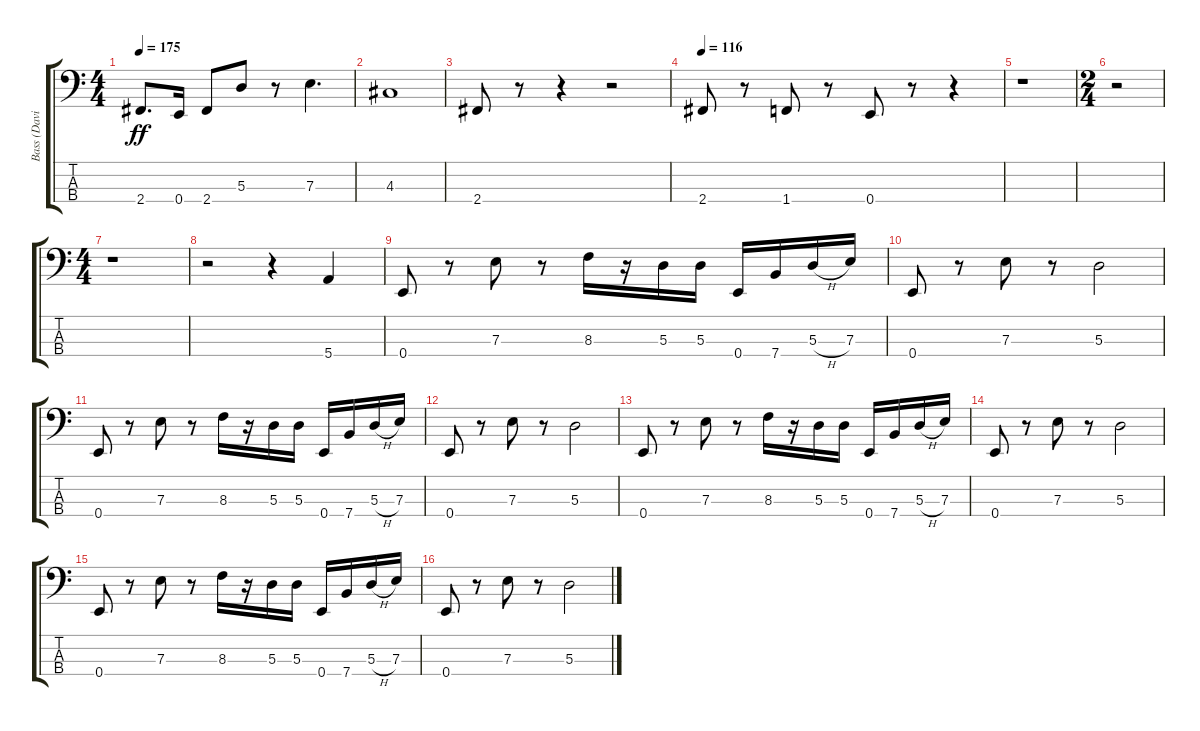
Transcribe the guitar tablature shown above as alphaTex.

\track ("Bass (David Ellefson)" "Bass (Davi") {instrument electricbasspick}
\staff {score tabs}
\tuning (G2 D2 A1 E1) {hide}
\ts (4 4)
\tempo 175
\clef f4
\ks c
2.4.8{d dy ff} 0.4.16 2.4.8 5.3.8 r.8 7.3.4{d} |
4.3.1 |
2.4.8 r.8 r.4 r.2 |
\tempo 116
2.4.8 r.8 1.4.8 r.8 0.4.8 r.8 r.4 |
r.1 |
\ts (2 4)
r.2 |
\ts (4 4)
r.1 |
r.2 r.4 5.4.4 |
0.4.8 r.8 7.3.8 r.8 8.3.16 r.16 5.3.16 5.3.16 0.4.16 7.4.16 5.3{h}.16 7.3.16 |
0.4.8 r.8 7.3.8 r.8 5.3.2 |
0.4.8 r.8 7.3.8 r.8 8.3.16 r.16 5.3.16 5.3.16 0.4.16 7.4.16 5.3{h}.16 7.3.16 |
0.4.8 r.8 7.3.8 r.8 5.3.2 |
0.4.8 r.8 7.3.8 r.8 8.3.16 r.16 5.3.16 5.3.16 0.4.16 7.4.16 5.3{h}.16 7.3.16 |
0.4.8 r.8 7.3.8 r.8 5.3.2 |
0.4.8 r.8 7.3.8 r.8 8.3.16 r.16 5.3.16 5.3.16 0.4.16 7.4.16 5.3{h}.16 7.3.16 |
0.4.8 r.8 7.3.8 r.8 5.3.2
